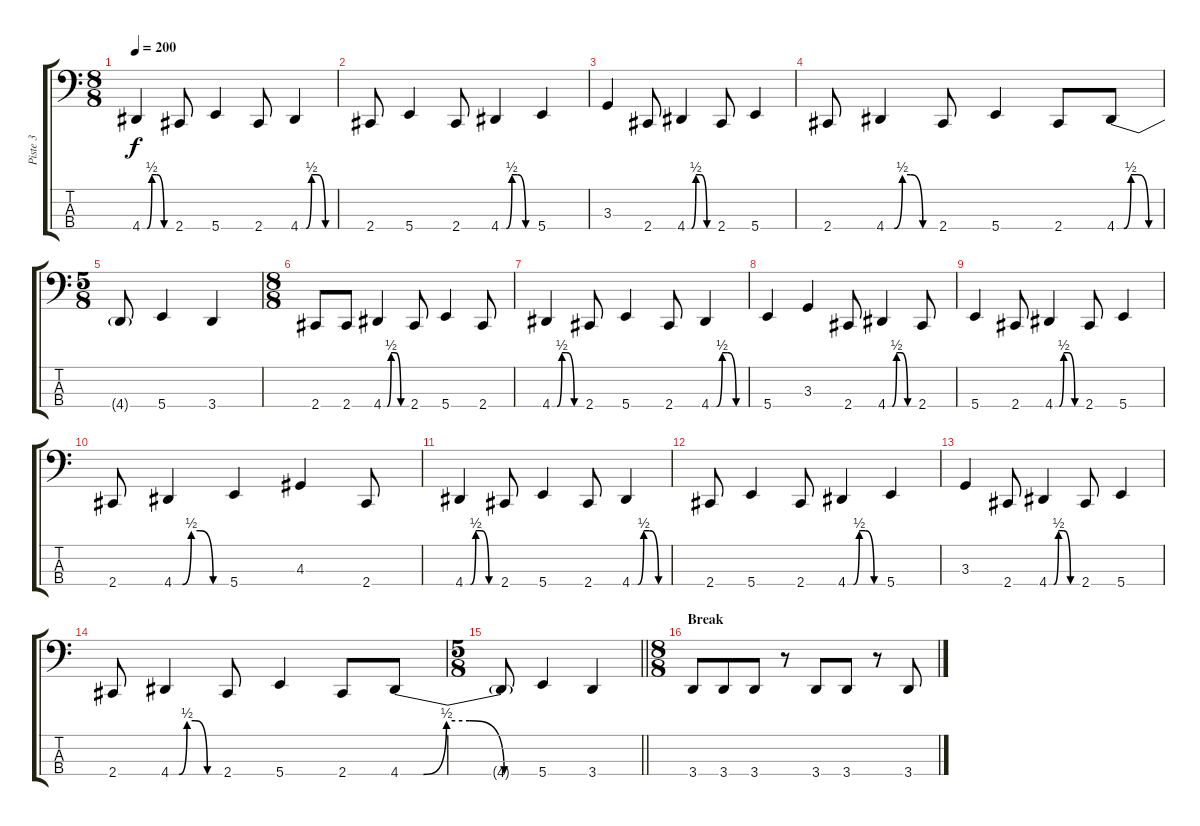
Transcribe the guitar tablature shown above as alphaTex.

\track ("Piste 3" "Piste 3") {instrument electricbasspick}
\staff {score tabs}
\tuning (D2 A1 E1 B0) {hide}
\ts (8 8)
\tempo 200
\clef f4
\ks c
4.4{be (custom 0 0 10 0 20 2 30 2 45 0 60 0)}.4{dy f} 2.4.8 5.4.4 2.4.8 4.4{be (custom 0 0 10 0 20 2 30 2 45 0 60 0)}.4 |
2.4.8 5.4.4 2.4.8 4.4{be (custom 0 0 10 0 20 2 30 2 45 0 60 0)}.4 5.4.4 |
3.3.4 2.4.8 4.4{be (custom 0 0 10 0 20 2 30 2 45 0 60 0)}.4 2.4.8 5.4.4 |
2.4.8 4.4{be (custom 0 0 10 0 20 2 30 2 45 0 60 0)}.4 2.4.8 5.4.4 2.4.8 4.4{be (custom 0 0 10 0 20 2 30 2 45 0 60 0)}.8 |
\ts (5 8)
4.4{t}.8 5.4.4 3.4.4 |
\ts (8 8)
2.4.8 2.4.8 4.4{be (custom 0 0 10 0 20 2 30 2 45 0 60 0)}.4 2.4.8 5.4.4 2.4.8 |
4.4{be (custom 0 0 10 0 20 2 30 2 45 0 60 0)}.4 2.4.8 5.4.4 2.4.8 4.4{be (custom 0 0 10 0 20 2 30 2 45 0 60 0)}.4 |
5.4.4 3.3.4 2.4.8 4.4{be (custom 0 0 10 0 20 2 30 2 45 0 60 0)}.4 2.4.8 |
5.4.4 2.4.8 4.4{be (custom 0 0 10 0 20 2 30 2 45 0 60 0)}.4 2.4.8 5.4.4 |
2.4.8 4.4{be (custom 0 0 10 0 20 2 30 2 45 0 60 0)}.4 5.4.4 4.3.4 2.4.8 |
4.4{be (custom 0 0 10 0 20 2 30 2 45 0 60 0)}.4 2.4.8 5.4.4 2.4.8 4.4{be (custom 0 0 10 0 20 2 30 2 45 0 60 0)}.4 |
2.4.8 5.4.4 2.4.8 4.4{be (custom 0 0 10 0 20 2 30 2 45 0 60 0)}.4 5.4.4 |
3.3.4 2.4.8 4.4{be (custom 0 0 10 0 20 2 30 2 45 0 60 0)}.4 2.4.8 5.4.4 |
2.4.8 4.4{be (custom 0 0 10 0 20 2 30 2 45 0 60 0)}.4 2.4.8 5.4.4 2.4.8 4.4{be (custom 0 0 10 0 20 2 30 2 45 0 60 0)}.8 |
\ts (5 8)
\barLineRight lightlight
4.4{t}.8 5.4.4 3.4.4 |
\ts (8 8)
\section ("" "Break")
3.4.8 3.4.8 3.4.8 r.8 3.4.8 3.4.8 r.8 3.4.8
